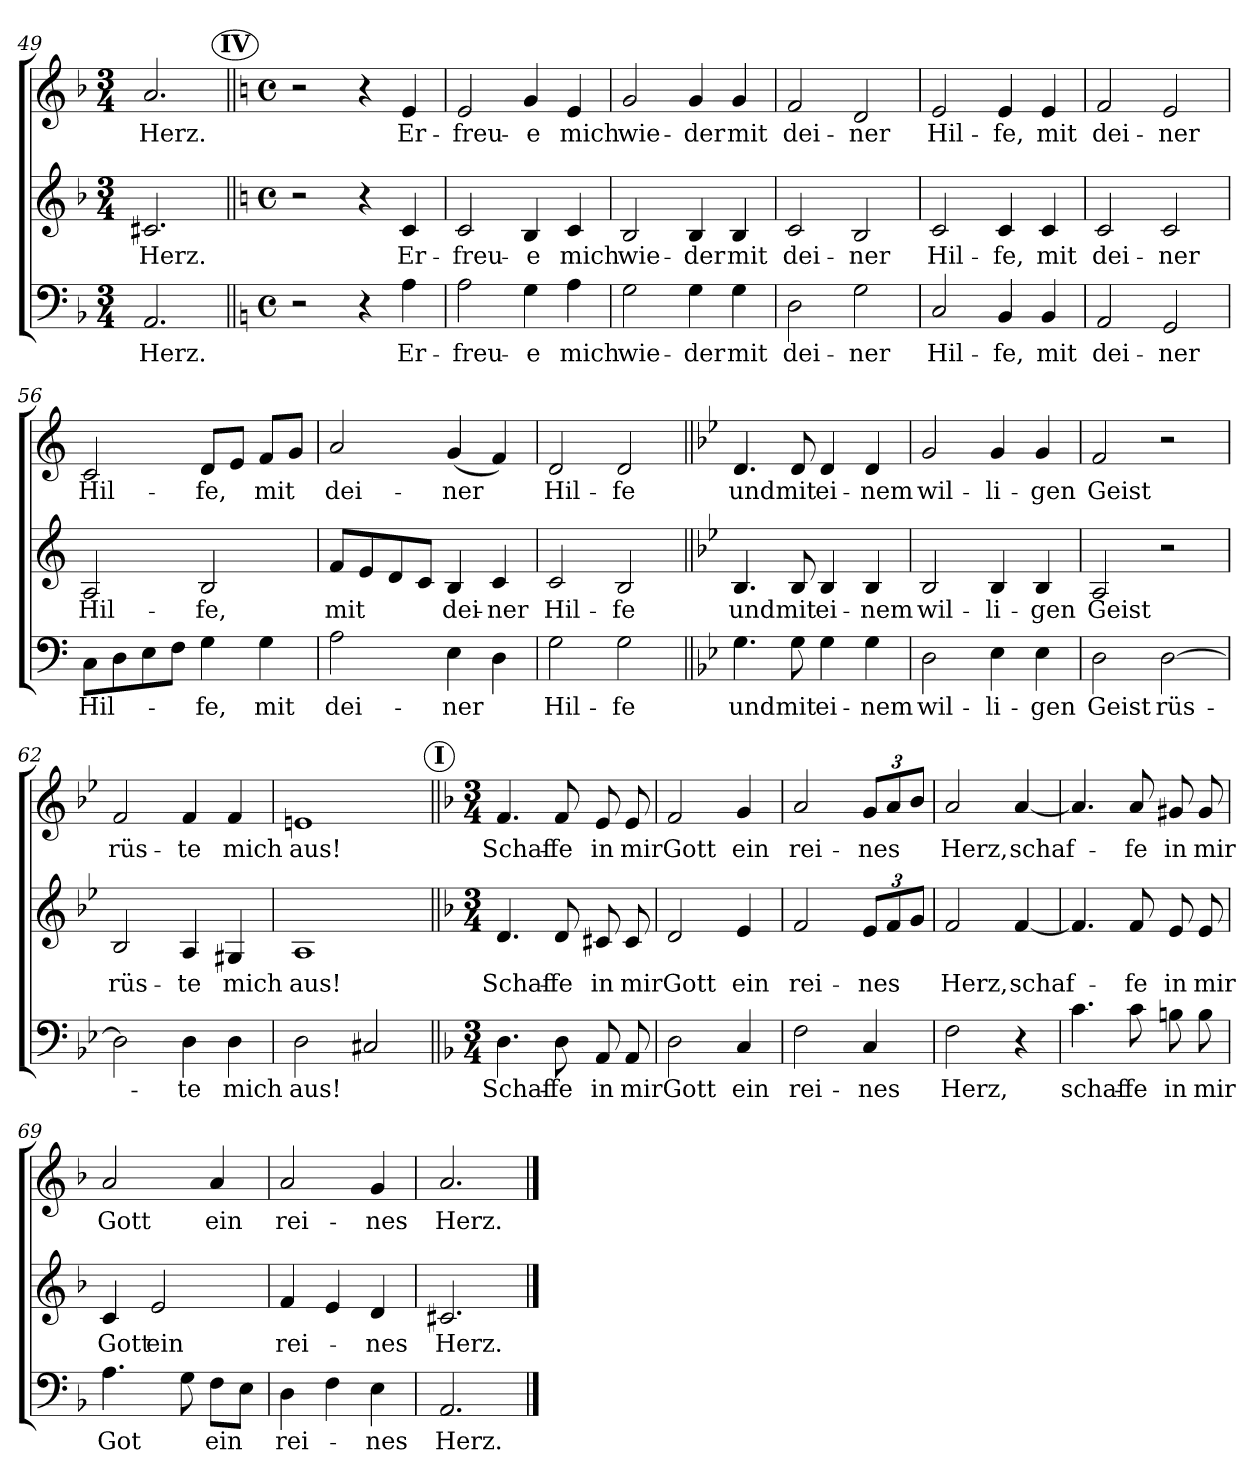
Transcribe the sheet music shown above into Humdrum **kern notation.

**kern	**text	**kern	**text	**kern	**text
*part1	*part1	*part1	*part1	*part1	*part1
*staff3	*staff3	*staff2	*staff2	*staff1	*staff1
*clefF4	*	*clefG2	*	*clefG2	*
*k[b-]	*	*k[b-]	*	*k[b-]	*
*F:	*	*F:	*	*F:	*
*M3/4	*	*M3/4	*	*M3/4	*
=49	=49	=49	=49	=49	=49
!	!LO:LY:b	!	!LO:LY:b	!	!LO:LY:b
2.AA/	Herz.	2.c#X/	Herz.	2.a/	Herz.
!!LO:REH:place=s1:a:Bi:enc=circle:fs=11.2:t=IV
=50||	=50||	=50||	=50||	=50||	=50||
*k[]	*	*k[]	*	*k[]	*
*C:	*	*C:	*	*C:	*
*M4/4	*	*M4/4	*	*M4/4	*
*met(c)	*	*met(c)	*	*met(c)	*
2r	.	2r	.	2r	.
4r	.	4r	.	4r	.
!	!LO:LY:b	!	!LO:LY:b	!	!LO:LY:b
4A\	-Er-	4c/	-Er-	4e/	Er-
=51	=51	=51	=51	=51	=51
!	!LO:LY:b	!	!LO:LY:b	!	!LO:LY:b
2A\	freu-	2c/	freu-	2e/	-freu-
!	!LO:LY:b	!	!LO:LY:b	!	!LO:LY:b
4G\	-e	4B/	-e	4g/	-e
!	!LO:LY:b	!	!LO:LY:b	!	!LO:LY:b
4A\	mich	4c/	mich	4e/	mich
=52	=52	=52	=52	=52	=52
!	!LO:LY:b	!	!LO:LY:b	!	!LO:LY:b
2G\	wie-	2B/	wie-	2g/	wie-
!	!LO:LY:b	!	!LO:LY:b	!	!LO:LY:b
4G\	-der	4B/	-der	4g/	-der
!	!LO:LY:b	!	!LO:LY:b	!	!LO:LY:b
4G\	mit	4B/	mit	4g/	mit
!!LO:PB:g=z
=53	=53	=53	=53	=53	=53
!	!LO:LY:b	!	!LO:LY:b	!	!LO:LY:b
2D\	dei-	2c/	dei-	2f/	dei-
!	!LO:LY:b	!	!LO:LY:b	!	!LO:LY:b
2G\	-ner	2B/	-ner	2d/	-ner
=54	=54	=54	=54	=54	=54
!	!LO:LY:b	!	!LO:LY:b	!	!LO:LY:b
2C/	Hil-	2c/	Hil-	2e/	Hil-
!	!LO:LY:b	!	!LO:LY:b	!	!LO:LY:b
4BB/	-fe,	4c/	-fe,	4e/	-fe,
!	!LO:LY:b	!	!LO:LY:b	!	!LO:LY:b
4BB/	mit	4c/	mit	4e/	mit
=55	=55	=55	=55	=55	=55
!	!LO:LY:b	!	!LO:LY:b	!	!LO:LY:b
2AA/	dei-	2c/	dei-	2f/	dei-
!	!LO:LY:b	!	!LO:LY:b	!	!LO:LY:b
2GG/	-ner	2c/	-ner	2e/	-ner
=56	=56	=56	=56	=56	=56
!	!LO:LY:b	!	!LO:LY:b	!	!LO:LY:b
8C\L	Hil-	2A/	Hil-	2c/	Hil-
8D\	.	.	.	.	.
8E\	.	.	.	.	.
8F\J	.	.	.	.	.
!	!LO:LY:b	!	!LO:LY:b	!	!LO:LY:b
4G\	-fe,	2B/	-fe,	8d/L	-fe,
.	.	.	.	8e/J	.
!	!LO:LY:b	!	!	!	!LO:LY:b
4G\	mit	.	.	8f/L	mit
.	.	.	.	8g/J	.
=57	=57	=57	=57	=57	=57
!	!LO:LY:b	!	!LO:LY:b	!	!LO:LY:b
2A\	dei-	8f/L	mit	2a/	dei-
.	.	8e/	.	.	.
.	.	8d/	.	.	.
.	.	8c/J	.	.	.
!	!LO:LY:b	!	!LO:LY:b	!	!LO:LY:b
4E\	-ner	4B/	dei-	(<4g/	-ner
!	!	!	!LO:LY:b	!	!
4D\	.	4c/	-ner	4f/)	.
!!LO:LB:g=z
=58	=58	=58	=58	=58	=58
!	!LO:LY:b	!	!LO:LY:b	!	!LO:LY:b
2G\	Hil-	2c/	Hil-	2d/	Hil-
!	!LO:LY:b	!	!LO:LY:b	!	!LO:LY:b
2G\	-fe	2B/	-fe	2d/	-fe
=59||	=59||	=59||	=59||	=59||	=59||
*k[b-e-]	*	*k[b-e-]	*	*k[b-e-]	*
*B-:	*	*B-:	*	*B-:	*
!	!LO:LY:b	!	!LO:LY:b	!	!LO:LY:b
4.G\	und	4.B-/	und	4.d/	und
!	!LO:LY:b	!	!LO:LY:b	!	!LO:LY:b
8G\	mit	8B-/	mit	8d/	mit
!	!LO:LY:b	!	!LO:LY:b	!	!LO:LY:b
4G\	ei-	4B-/	ei-	4d/	ei-
!	!LO:LY:b	!	!LO:LY:b	!	!LO:LY:b
4G\	-nem	4B-/	-nem	4d/	-nem
=60	=60	=60	=60	=60	=60
!	!LO:LY:b	!	!LO:LY:b	!	!LO:LY:b
2D\	wil-	2B-/	wil-	2g/	wil-
!	!LO:LY:b	!	!LO:LY:b	!	!LO:LY:b
4E-\	-li-	4B-/	-li-	4g/	-li-
!	!LO:LY:b	!	!LO:LY:b	!	!LO:LY:b
4E-\	-gen	4B-/	-gen	4g/	-gen
=61	=61	=61	=61	=61	=61
!	!LO:LY:b	!	!LO:LY:b	!	!LO:LY:b
2D\	Geist	2A/	Geist	2f/	Geist
!	!LO:LY:b	!	!	!	!
[2D\	rüs-	2r	.	2r	.
=62	=62	=62	=62	=62	=62
!	!	!	!LO:LY:b	!	!LO:LY:b
2D\]	.	2B-/	rüs-	2f/	-rüs-
!	!LO:LY:b	!	!LO:LY:b	!	!LO:LY:b
4D\	te	4A/	-te	4f/	-te
!	!LO:LY:b	!	!LO:LY:b	!	!LO:LY:b
4D\	mich	4G#X/	mich	4f/	mich
!!LO:LB:g=z
=63	=63	=63	=63	=63	=63
!	!LO:LY:b	!	!LO:LY:b	!	!LO:LY:b
2D\	aus!	1A	aus!	1en	aus!
2C#X/	.	.	.	.	.
!!LO:REH:place=s1:a:Bi:enc=circle:fs=11.2:t=I
=64||	=64||	=64||	=64||	=64||	=64||
*k[b-]	*	*k[b-]	*	*k[b-]	*
*F:	*	*F:	*	*F:	*
*M3/4	*	*M3/4	*	*M3/4	*
!	!LO:LY:b	!	!LO:LY:b	!	!LO:LY:b
4.D\	Schaf-	4.d/	Schaf-	4.f/	Schaf-
!	!LO:LY:b	!	!LO:LY:b	!	!LO:LY:b
8D\	-fe	8d/	-fe	8f/	-fe
!	!LO:LY:b	!	!LO:LY:b	!	!LO:LY:b
8AA/	in	8c#X/	in	8e/	in
!	!LO:LY:b	!	!LO:LY:b	!	!LO:LY:b
8AA/	mir	8c#/	mir	8e/	mir
=65	=65	=65	=65	=65	=65
!	!LO:LY:b	!	!LO:LY:b	!	!LO:LY:b
2D\	Gott	2d/	Gott	2f/	Gott
!	!LO:LY:b	!	!LO:LY:b	!	!LO:LY:b
4C/	ein	4e/	ein	4g/	ein
=66	=66	=66	=66	=66	=66
!	!LO:LY:b	!	!LO:LY:b	!	!LO:LY:b
2F\	rei-	2f/	rei-	2a/	rei-
!	!LO:LY:b	!	!LO:LY:b	!	!LO:LY:b
4C/	-nes	12e/L	-nes	12g/L	-nes
.	.	12f/	.	12a/	.
.	.	12g/J	.	12b-/J	.
=67	=67	=67	=67	=67	=67
!	!LO:LY:b	!	!LO:LY:b	!	!LO:LY:b
2F\	-Herz,	2f/	-Herz,	2a/	Herz,
!	!	!	!LO:LY:b	!	!LO:LY:b
4r	.	[4f/	schaf-	[4a/	schaf-
!!LO:LB:g=z
=68	=68	=68	=68	=68	=68
!	!LO:LY:b	!	!	!	!
4.c\	schaf-	4.f/]	.	4.a/]	.
!	!LO:LY:b	!	!LO:LY:b	!	!LO:LY:b
8c\	-fe	8f/	fe	8a/	fe
!	!LO:LY:b	!	!LO:LY:b	!	!LO:LY:b
8Bn\	in	8e/	in	8g#X/	in
!	!LO:LY:b	!	!LO:LY:b	!	!LO:LY:b
8B\	mir	8e/	mir	8g#/	mir
=69	=69	=69	=69	=69	=69
!	!LO:LY:b	!	!LO:LY:b	!	!LO:LY:b
4.A\	Got	4c/	Gott	2a/	Gott
!	!	!	!LO:LY:b	!	!
.	.	2e/	ein	.	.
8G\	.	.	.	.	.
!	!LO:LY:b	!	!	!	!LO:LY:b
8F\L	ein	.	.	4a/	ein
8E\J	.	.	.	.	.
=70	=70	=70	=70	=70	=70
!	!LO:LY:b	!	!LO:LY:b	!	!LO:LY:b
4D\	rei-	4f/	rei-	2a/	rei-
4F\	.	4e/	.	.	.
!	!LO:LY:b	!	!LO:LY:b	!	!LO:LY:b
4E\	-nes	4d/	-nes	4g/	-nes
=71	=71	=71	=71	=71	=71
!	!LO:LY:b	!	!LO:LY:b	!	!LO:LY:b
2.AA/	Herz.	2.c#X/	Herz.	2.a/	Herz.
==	==	==	==	==	==
*-	*-	*-	*-	*-	*-
